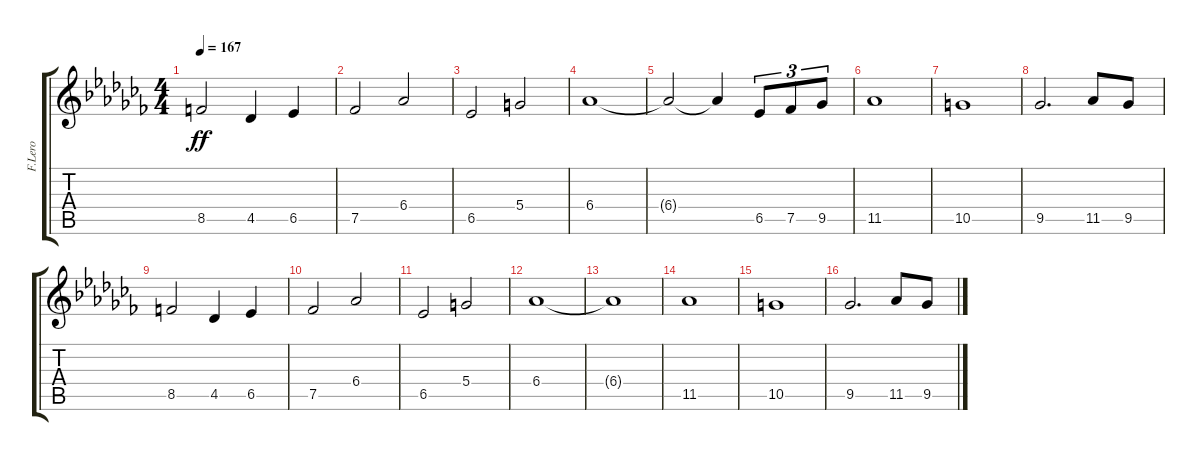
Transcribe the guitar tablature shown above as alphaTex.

\track ("F.Lero" "F.Lero") {instrument distortionguitar}
\staff {score tabs}
\tuning (E4 B3 G3 D3 A2 E2) {hide}
\ts (4 4)
\tempo 167
\clef g2
\ks abminor
8.5.2{dy ff} 4.5.4 6.5.4 |
7.5.2 6.4.2 |
6.5.2 5.4.2 |
6.4.1 |
6.4{t}.2 6.4{t}.4 6.5.8{tu (3 2)} 7.5.8{tu (3 2)} 9.5.8{tu (3 2)} |
11.5.1 |
10.5.1 |
9.5.2{d} 11.5.8 9.5.8 |
8.5.2 4.5.4 6.5.4 |
7.5.2 6.4.2 |
6.5.2 5.4.2 |
6.4.1 |
6.4{t}.1 |
11.5.1{balance 2} |
10.5.1 |
9.5.2{d} 11.5.8 9.5.8
